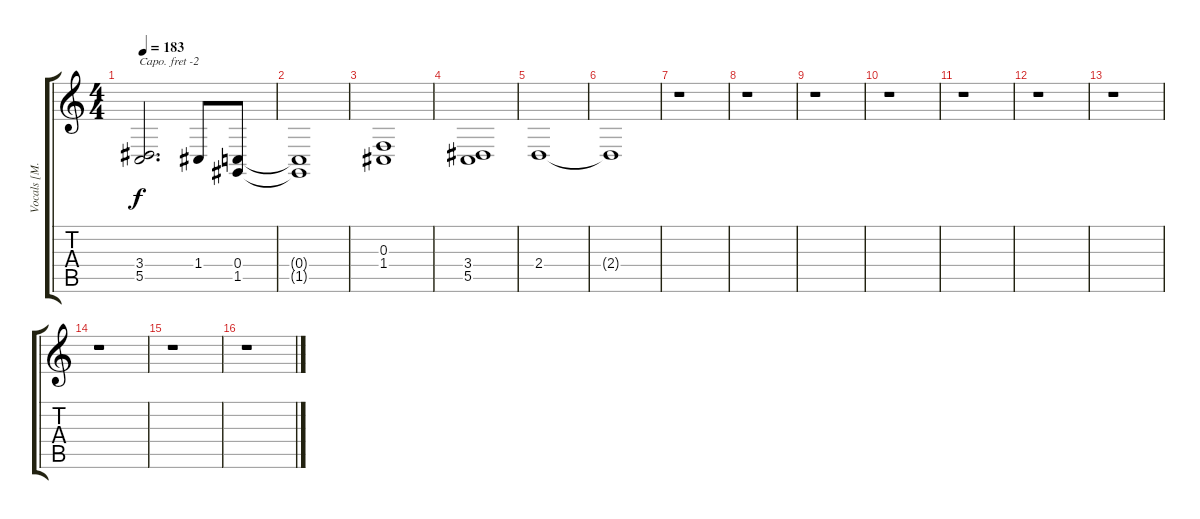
\track ("Vocals [M. Shadows]" "Vocals [M.") {instrument oboe}
\staff {score tabs}
\capo -2
\tuning (E4 B3 G3 D3 A2 E2) {hide}
\ts (4 4)
\tempo 183
\clef g2
\ks c
(3.4 5.5).2{d dy f} 1.4.8 (0.4 1.5).8 |
(0.4{t} 1.5{t}).1 |
(0.3 1.4).1 |
(3.4 5.5).1 |
2.4.1 |
2.4{t}.1 |
r.1 |
r.1 |
r.1 |
r.1 |
r.1 |
r.1 |
r.1 |
r.1 |
r.1 |
r.1
